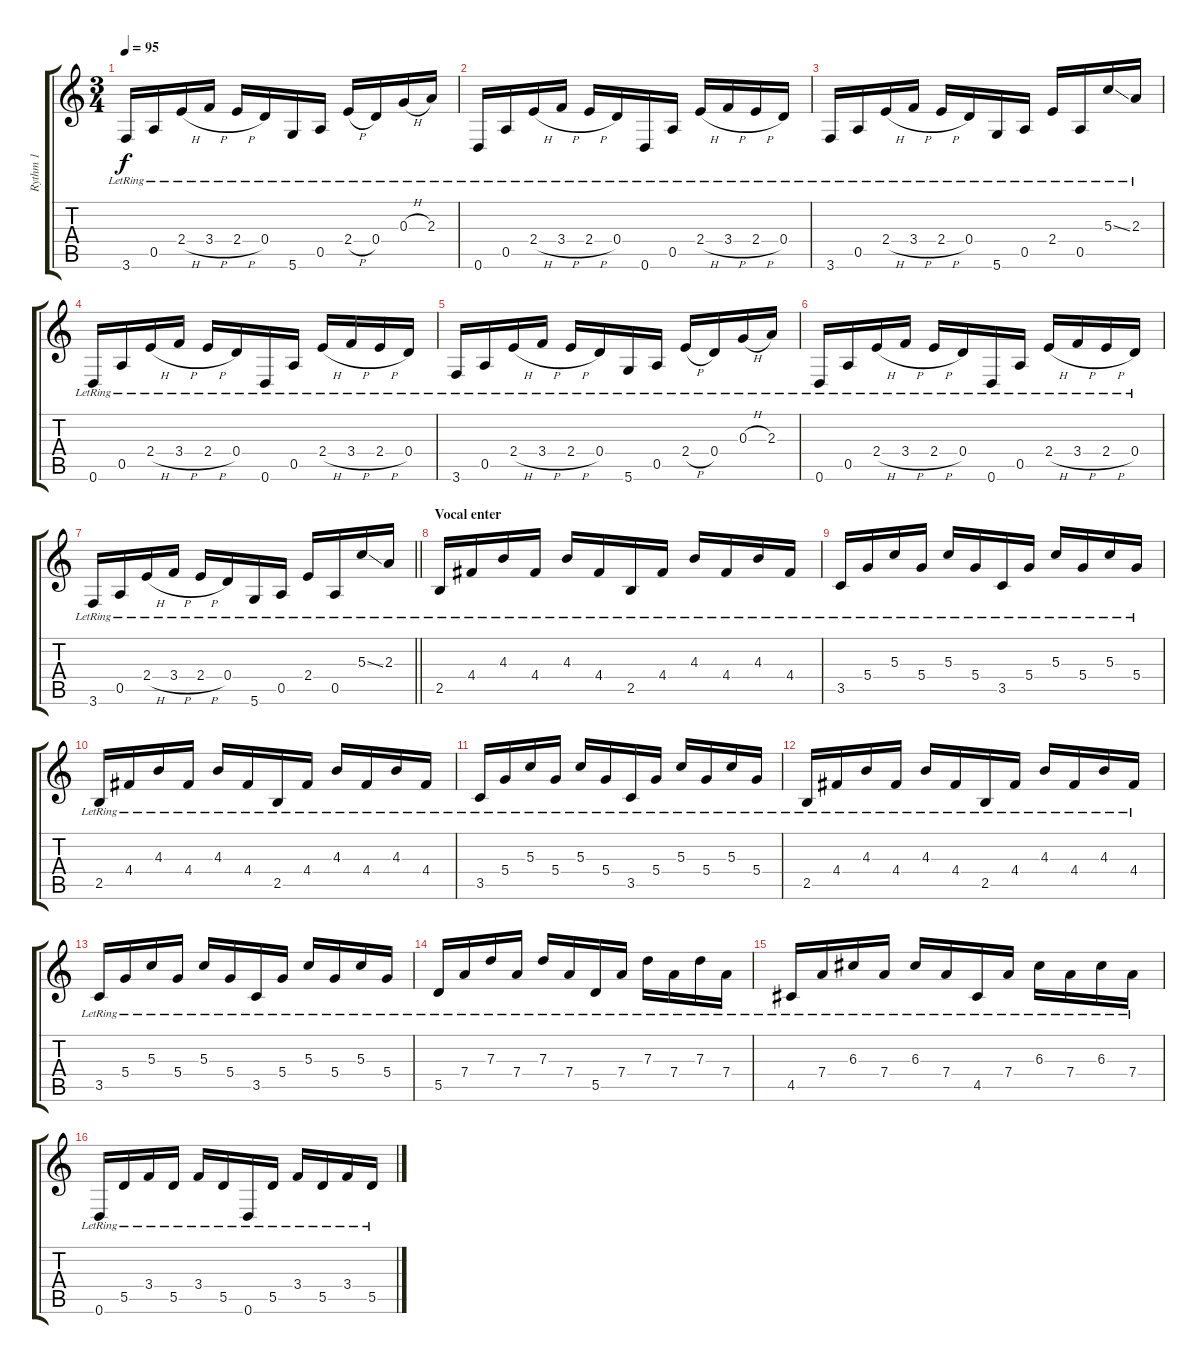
\track ("Rythm 1" "Rythm 1") {instrument distortionguitar}
\staff {score tabs}
\tuning (E4 B3 G3 D3 A2 D2) {hide}
\ts (3 4)
\tempo 95
\clef g2
\ks c
3.6{lr}.16{dy f} 0.5{lr}.16 2.4{h lr}.16 3.4{h lr}.16 2.4{h lr}.16 0.4{lr}.16 5.6{lr}.16 0.5{lr}.16 2.4{h lr}.16 0.4{lr}.16 0.3{h lr}.16 2.3{lr}.16 |
0.6{lr}.16 0.5{lr}.16 2.4{h lr}.16 3.4{h lr}.16 2.4{h lr}.16 0.4{lr}.16 0.6{lr}.16 0.5{lr}.16 2.4{h lr}.16 3.4{h lr}.16 2.4{h lr}.16 0.4{lr}.16 |
3.6{lr}.16 0.5{lr}.16 2.4{h lr}.16 3.4{h lr}.16 2.4{h lr}.16 0.4{lr}.16 5.6{lr}.16 0.5{lr}.16 2.4{lr}.16 0.5{lr}.16 5.3{ss lr}.16 2.3{lr}.16 |
0.6{lr}.16 0.5{lr}.16 2.4{h lr}.16 3.4{h lr}.16 2.4{h lr}.16 0.4{lr}.16 0.6{lr}.16 0.5{lr}.16 2.4{h lr}.16 3.4{h lr}.16 2.4{h lr}.16 0.4{lr}.16 |
3.6{lr}.16 0.5{lr}.16 2.4{h lr}.16 3.4{h lr}.16 2.4{h lr}.16 0.4{lr}.16 5.6{lr}.16 0.5{lr}.16 2.4{h lr}.16 0.4{lr}.16 0.3{h lr}.16 2.3{lr}.16 |
0.6{lr}.16 0.5{lr}.16 2.4{h lr}.16 3.4{h lr}.16 2.4{h lr}.16 0.4{lr}.16 0.6{lr}.16 0.5{lr}.16 2.4{h lr}.16 3.4{h lr}.16 2.4{h lr}.16 0.4{lr}.16 |
\barLineRight lightlight
3.6{lr}.16 0.5{lr}.16 2.4{h lr}.16 3.4{h lr}.16 2.4{h lr}.16 0.4{lr}.16 5.6{lr}.16 0.5{lr}.16 2.4{lr}.16 0.5{lr}.16 5.3{ss lr}.16 2.3{lr}.16 |
\section ("" "Vocal enter")
2.5{lr}.16 4.4{lr}.16 4.3{lr}.16 4.4{lr}.16 4.3{lr}.16 4.4{lr}.16 2.5{lr}.16 4.4{lr}.16 4.3{lr}.16 4.4{lr}.16 4.3{lr}.16 4.4{lr}.16 |
3.5{lr}.16 5.4{lr}.16 5.3{lr}.16 5.4{lr}.16 5.3{lr}.16 5.4{lr}.16 3.5{lr}.16 5.4{lr}.16 5.3{lr}.16 5.4{lr}.16 5.3{lr}.16 5.4{lr}.16 |
2.5{lr}.16 4.4{lr}.16 4.3{lr}.16 4.4{lr}.16 4.3{lr}.16 4.4{lr}.16 2.5{lr}.16 4.4{lr}.16 4.3{lr}.16 4.4{lr}.16 4.3{lr}.16 4.4{lr}.16 |
3.5{lr}.16 5.4{lr}.16 5.3{lr}.16 5.4{lr}.16 5.3{lr}.16 5.4{lr}.16 3.5{lr}.16 5.4{lr}.16 5.3{lr}.16 5.4{lr}.16 5.3{lr}.16 5.4{lr}.16 |
2.5{lr}.16 4.4{lr}.16 4.3{lr}.16 4.4{lr}.16 4.3{lr}.16 4.4{lr}.16 2.5{lr}.16 4.4{lr}.16 4.3{lr}.16 4.4{lr}.16 4.3{lr}.16 4.4{lr}.16 |
3.5{lr}.16 5.4{lr}.16 5.3{lr}.16 5.4{lr}.16 5.3{lr}.16 5.4{lr}.16 3.5{lr}.16 5.4{lr}.16 5.3{lr}.16 5.4{lr}.16 5.3{lr}.16 5.4{lr}.16 |
5.5{lr}.16 7.4{lr}.16 7.3{lr}.16 7.4{lr}.16 7.3{lr}.16 7.4{lr}.16 5.5{lr}.16 7.4{lr}.16 7.3{lr}.16 7.4{lr}.16 7.3{lr}.16 7.4{lr}.16 |
4.5{lr}.16 7.4{lr}.16 6.3{lr}.16 7.4{lr}.16 6.3{lr}.16 7.4{lr}.16 4.5{lr}.16 7.4{lr}.16 6.3{lr}.16 7.4{lr}.16 6.3{lr}.16 7.4{lr}.16 |
0.6{lr}.16 5.5{lr}.16 3.4{lr}.16 5.5{lr}.16 3.4{lr}.16 5.5{lr}.16 0.6{lr}.16 5.5{lr}.16 3.4{lr}.16 5.5{lr}.16 3.4{lr}.16 5.5{lr}.16
